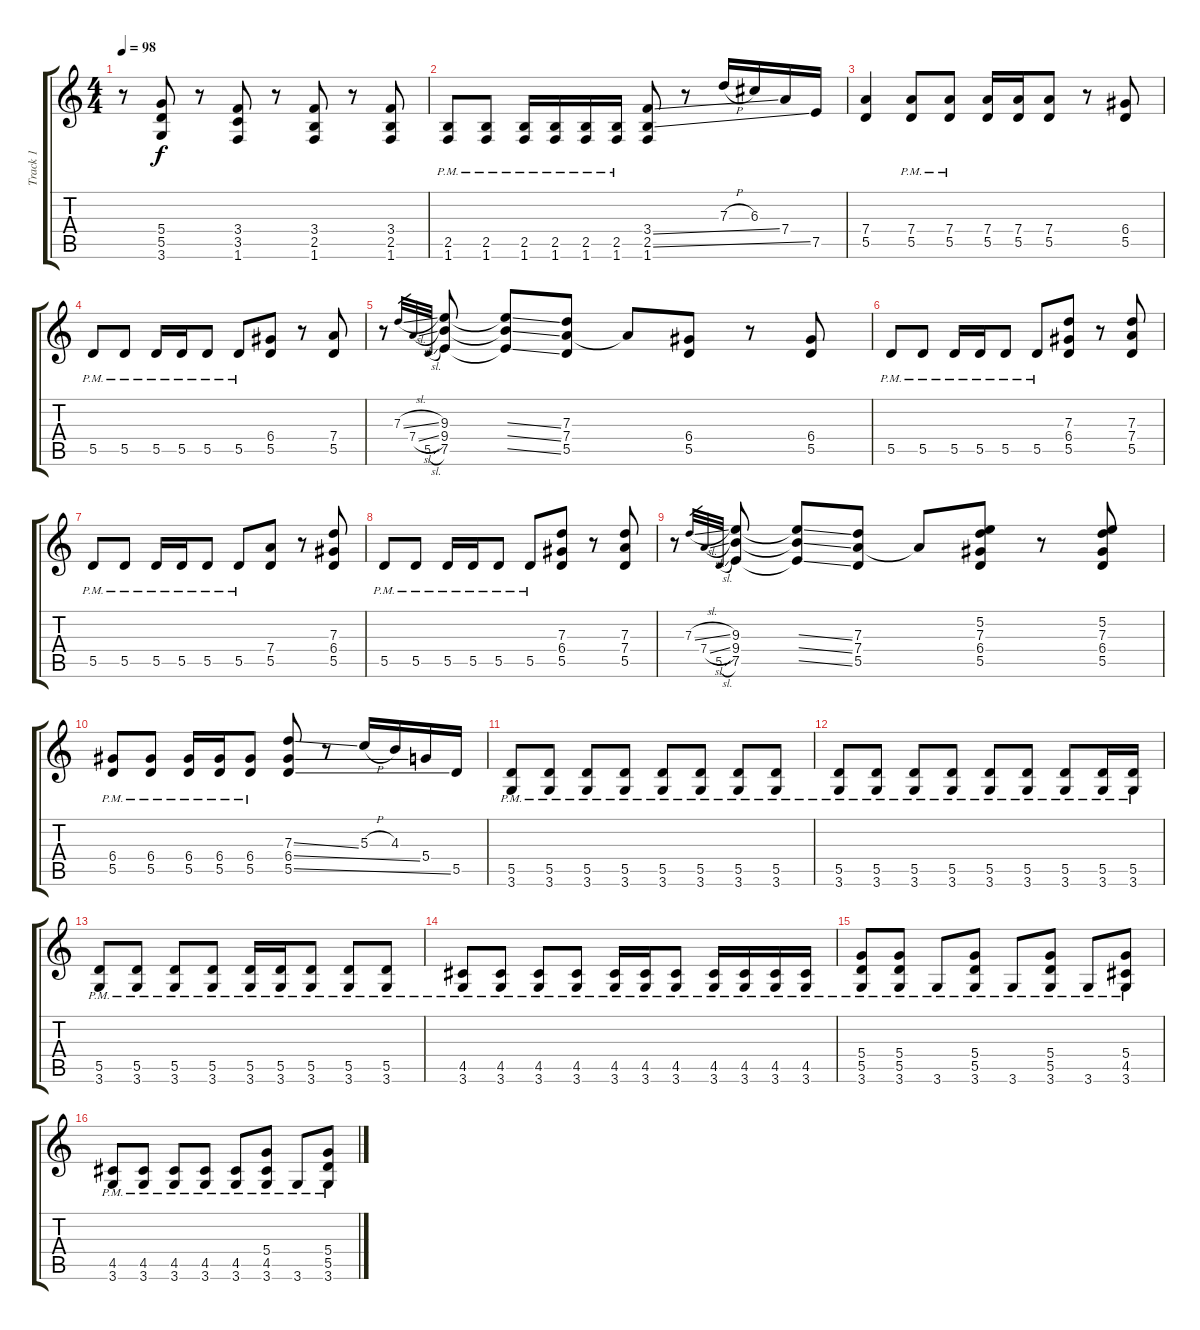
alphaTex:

\track ("Track 1" "Track 1") {instrument acousticguitarsteel}
\staff {score tabs}
\tuning (E4 B3 G3 D3 A2 E2) {hide}
\ts (4 4)
\tempo 98
\clef g2
\ks c
r.8{dy f} (5.4 5.5 3.6).8 r.8 (3.4 3.5 1.6).8 r.8 (3.4 2.5 1.6).8 r.8 (3.4 2.5 1.6).8 |
(2.5 1.6{pm}).8 (2.5 1.6{pm}).8 (2.5 1.6{pm}).16 (2.5 1.6{pm}).16 (2.5 1.6{pm}).16 (2.5 1.6{pm}).16 (3.4{ss} 2.5{ss} 1.6).8 r.8 7.3{h}.16 6.3.16 7.4.16 7.5.16 |
(7.4 5.5).4 (7.4{pm} 5.5).8 (7.4{pm} 5.5).8 (7.4 5.5).16 (7.4 5.5).16 (7.4 5.5).8 r.8 (6.4 5.5).8 |
5.5{pm}.8 5.5{pm}.8 5.5{pm}.16 5.5{pm}.16 5.5{pm}.8 5.5{pm}.8 (6.4 5.5).8 r.8 (7.4 5.5).8 |
r.8 7.3{sl}.32{gr} 7.4{sl}.32{gr} 5.5{sl}.32{gr} (9.3 9.4 7.5).8 (9.3{ss t} 9.4{ss t} 7.5{ss t}).8 (7.3 7.4 5.5).8 7.4{t}.8 (6.4 5.5).8 r.8 (6.4 5.5).8 |
5.5{pm}.8 5.5{pm}.8 5.5{pm}.16 5.5{pm}.16 5.5{pm}.8 5.5{pm}.8 (7.3 6.4 5.5).8 r.8 (7.3 7.4 5.5).8 |
5.5{pm}.8 5.5{pm}.8 5.5{pm}.16 5.5{pm}.16 5.5{pm}.8 5.5{pm}.8 (7.4 5.5).8 r.8 (7.3 6.4 5.5).8 |
5.5{pm}.8 5.5{pm}.8 5.5{pm}.16 5.5{pm}.16 5.5{pm}.8 5.5{pm}.8 (7.3 6.4 5.5).8 r.8 (7.3 7.4 5.5).8 |
r.8 7.3{sl}.32{gr} 7.4{sl}.32{gr} 5.5{sl}.32{gr} (9.3 9.4 7.5).8 (9.3{ss t} 9.4{ss t} 7.5{ss t}).8 (7.3 7.4 5.5).8 7.4{t}.8 (5.2 7.3 6.4 5.5).8 r.8 (5.2 7.3 6.4 5.5).8 |
(6.4 5.5{pm}).8 (6.4 5.5{pm}).8 (6.4 5.5{pm}).16 (6.4 5.5{pm}).16 (6.4 5.5{pm}).8 (7.3{ss} 6.4{ss} 5.5{ss}).8 r.8 5.3{h}.16 4.3.16 5.4.16 5.5.16 |
(5.5{pm} 3.6).8 (5.5{pm} 3.6).8 (5.5{pm} 3.6).8 (5.5{pm} 3.6).8 (5.5{pm} 3.6).8 (5.5{pm} 3.6).8 (5.5{pm} 3.6).8 (5.5{pm} 3.6).8 |
(5.5{pm} 3.6).8 (5.5{pm} 3.6).8 (5.5{pm} 3.6).8 (5.5{pm} 3.6).8 (5.5{pm} 3.6).8 (5.5{pm} 3.6).8 (5.5{pm} 3.6).8 (5.5{pm} 3.6).16 (5.5 3.6{pm}).16 |
(5.5{pm} 3.6).8 (5.5{pm} 3.6).8 (5.5{pm} 3.6).8 (5.5{pm} 3.6).8 (5.5{pm} 3.6).16 (5.5{pm} 3.6).16 (5.5{pm} 3.6).8 (5.5{pm} 3.6).8 (5.5{pm} 3.6).8 |
(4.5{pm} 3.6).8 (4.5{pm} 3.6).8 (4.5{pm} 3.6).8 (4.5{pm} 3.6).8 (4.5{pm} 3.6).16 (4.5 3.6{pm}).16 (4.5{pm} 3.6).8 (4.5{pm} 3.6).16 (4.5 3.6{pm}).16 (4.5{pm} 3.6).16 (4.5{pm} 3.6).16 |
(5.4 5.5{pm} 3.6).8 (5.4 5.5{pm} 3.6).8 3.6{pm}.8 (5.4 5.5{pm} 3.6).8 3.6{pm}.8 (5.4 5.5{pm} 3.6).8 3.6{pm}.8 (5.4{pm} 4.5 3.6).8 |
(4.5{pm} 3.6).8 (4.5{pm} 3.6).8 (4.5{pm} 3.6).8 (4.5{pm} 3.6).8 (4.5{pm} 3.6).8 (5.4 4.5{pm} 3.6).8 3.6{pm}.8 (5.4 5.5{pm} 3.6{pm}).8
